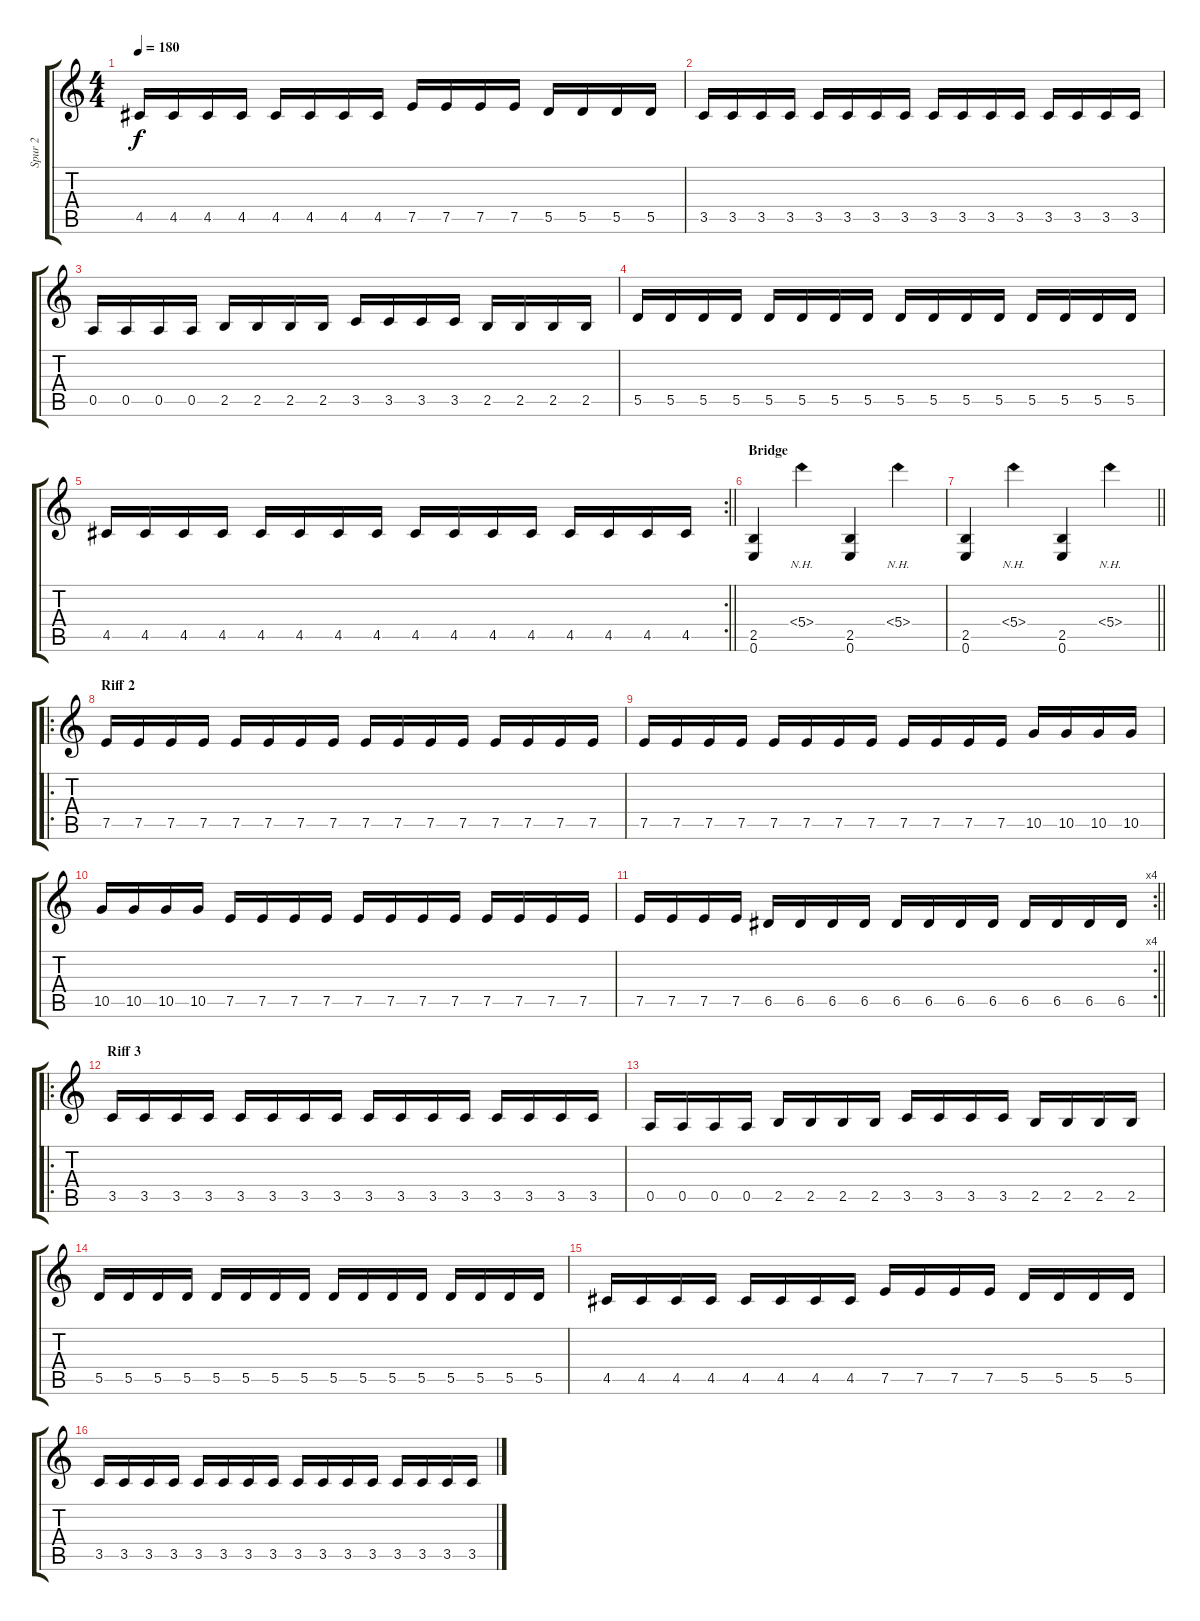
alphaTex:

\track ("Spur 2" "Spur 2") {instrument distortionguitar}
\staff {score tabs}
\tuning (E4 B3 G3 D3 A2 E2) {hide}
\ts (4 4)
\tempo 180
\clef g2
\ks c
4.5.16{dy f} 4.5.16 4.5.16 4.5.16 4.5.16 4.5.16 4.5.16 4.5.16 7.5.16 7.5.16 7.5.16 7.5.16 5.5.16 5.5.16 5.5.16 5.5.16 |
3.5.16 3.5.16 3.5.16 3.5.16 3.5.16 3.5.16 3.5.16 3.5.16 3.5.16 3.5.16 3.5.16 3.5.16 3.5.16 3.5.16 3.5.16 3.5.16 |
0.5.16 0.5.16 0.5.16 0.5.16 2.5.16 2.5.16 2.5.16 2.5.16 3.5.16 3.5.16 3.5.16 3.5.16 2.5.16 2.5.16 2.5.16 2.5.16 |
5.5.16 5.5.16 5.5.16 5.5.16 5.5.16 5.5.16 5.5.16 5.5.16 5.5.16 5.5.16 5.5.16 5.5.16 5.5.16 5.5.16 5.5.16 5.5.16 |
\rc 2
\barLineRight lightlight
4.5.16 4.5.16 4.5.16 4.5.16 4.5.16 4.5.16 4.5.16 4.5.16 4.5.16 4.5.16 4.5.16 4.5.16 4.5.16 4.5.16 4.5.16 4.5.16 |
\section ("" "Bridge")
(2.5 0.6).4 5.4{nh}.4 (2.5 0.6).4 5.4{nh}.4 |
\barLineRight lightlight
(2.5 0.6).4 5.4{nh}.4 (2.5 0.6).4 5.4{nh}.4 |
\ro
\section ("" "Riff 2")
7.5.16 7.5.16 7.5.16 7.5.16 7.5.16 7.5.16 7.5.16 7.5.16 7.5.16 7.5.16 7.5.16 7.5.16 7.5.16 7.5.16 7.5.16 7.5.16 |
7.5.16 7.5.16 7.5.16 7.5.16 7.5.16 7.5.16 7.5.16 7.5.16 7.5.16 7.5.16 7.5.16 7.5.16 10.5.16 10.5.16 10.5.16 10.5.16 |
10.5.16 10.5.16 10.5.16 10.5.16 7.5.16 7.5.16 7.5.16 7.5.16 7.5.16 7.5.16 7.5.16 7.5.16 7.5.16 7.5.16 7.5.16 7.5.16 |
\rc 4
\barLineRight lightlight
7.5.16 7.5.16 7.5.16 7.5.16 6.5.16 6.5.16 6.5.16 6.5.16 6.5.16 6.5.16 6.5.16 6.5.16 6.5.16 6.5.16 6.5.16 6.5.16 |
\ro
\section ("" "Riff 3")
3.5.16 3.5.16 3.5.16 3.5.16 3.5.16 3.5.16 3.5.16 3.5.16 3.5.16 3.5.16 3.5.16 3.5.16 3.5.16 3.5.16 3.5.16 3.5.16 |
0.5.16 0.5.16 0.5.16 0.5.16 2.5.16 2.5.16 2.5.16 2.5.16 3.5.16 3.5.16 3.5.16 3.5.16 2.5.16 2.5.16 2.5.16 2.5.16 |
5.5.16 5.5.16 5.5.16 5.5.16 5.5.16 5.5.16 5.5.16 5.5.16 5.5.16 5.5.16 5.5.16 5.5.16 5.5.16 5.5.16 5.5.16 5.5.16 |
4.5.16 4.5.16 4.5.16 4.5.16 4.5.16 4.5.16 4.5.16 4.5.16 7.5.16 7.5.16 7.5.16 7.5.16 5.5.16 5.5.16 5.5.16 5.5.16 |
3.5.16 3.5.16 3.5.16 3.5.16 3.5.16 3.5.16 3.5.16 3.5.16 3.5.16 3.5.16 3.5.16 3.5.16 3.5.16 3.5.16 3.5.16 3.5.16
